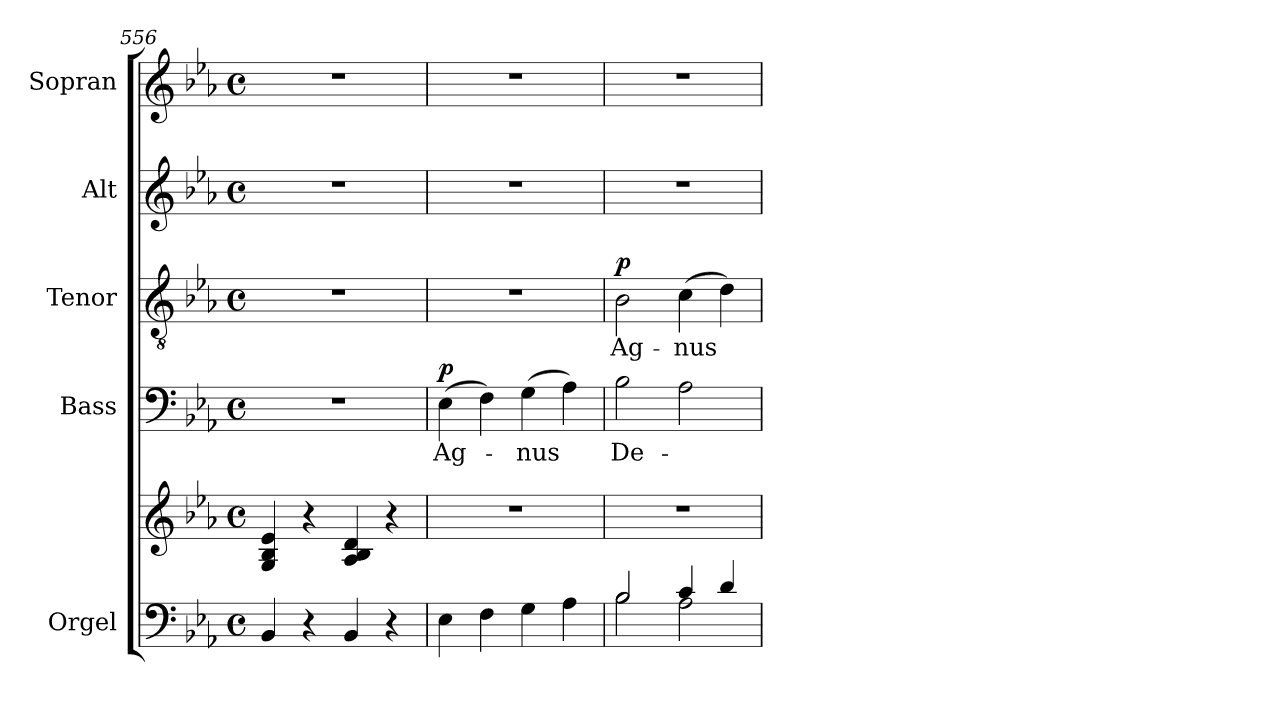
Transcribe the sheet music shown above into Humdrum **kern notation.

**kern	**kern	**kern	**text	**dynam	**kern	**text	**dynam	**kern	**kern
*part5	*part5	*part4	*part4	*part4	*part3	*part3	*part3	*part2	*part1
*staff6	*staff5	*staff4	*staff4	*staff4	*staff3	*staff3	*staff3	*staff2	*staff1
*I"Orgel	*	*I"Bass	*	*	*I"Tenor	*	*	*I"Alt	*I"Sopran
*I'Org.	*	*I'B.	*	*	*I'T.	*	*	*I'A.	*I'S.
*clefF4	*clefG2	*clefF4	*	*	*clefGv2	*	*	*clefG2	*clefG2
*k[b-e-a-]	*k[b-e-a-]	*k[b-e-a-]	*	*	*k[b-e-a-]	*	*	*k[b-e-a-]	*k[b-e-a-]
*E-:	*E-:	*E-:	*	*	*E-:	*	*	*E-:	*E-:
*M4/4	*M4/4	*M4/4	*	*	*M4/4	*	*	*M4/4	*M4/4
*met(c)	*met(c)	*met(c)	*	*	*met(c)	*	*	*met(c)	*met(c)
=556	=556	=556	=556	=556	=556	=556	=556	=556	=556
4BB-/	4G/ 4B-/ 4e-/	1r	.	.	1r	.	.	1r	1r
4r	4r	.	.	.	.	.	.	.	.
4BB-/	4A-/ 4B-/ 4d/	.	.	.	.	.	.	.	.
4r	4r	.	.	.	.	.	.	.	.
=557	=557	=557	=557	=557	=557	=557	=557	=557	=557
!	!	!	!LO:LY:b	!LO:DY:a	!	!	!	!	!
4E-\	1r	(>4E-\	Ag-	p	1r	.	.	1r	1r
4F\	.	4F\)	.	.	.	.	.	.	.
!	!	!	!LO:LY:b	!	!	!	!	!	!
4G\	.	(>4G\	-nus	.	.	.	.	.	.
4A-\	.	4A-\)	.	.	.	.	.	.	.
=558	=558	=558	=558	=558	=558	=558	=558	=558	=558
*^	*	*	*	*	*	*	*	*	*
!	!	!	!	!LO:LY:b	!	!	!LO:LY:b	!LO:DY:a	!	!
2B-/	2B-\	1r	2B-\	De-	.	2B-\	Ag-	p	1r	1r
!	!	!	!	!	!	!	!LO:LY:b	!	!	!
4c/	2A-\	.	2A-\	.	.	(>4c\	-nus	.	.	.
4d/	.	.	.	.	.	4d\)	.	.	.	.
*v	*v	*	*	*	*	*	*	*	*	*
=	=	=	=	=	=	=	=	=	=
*-	*-	*-	*-	*-	*-	*-	*-	*-	*-
